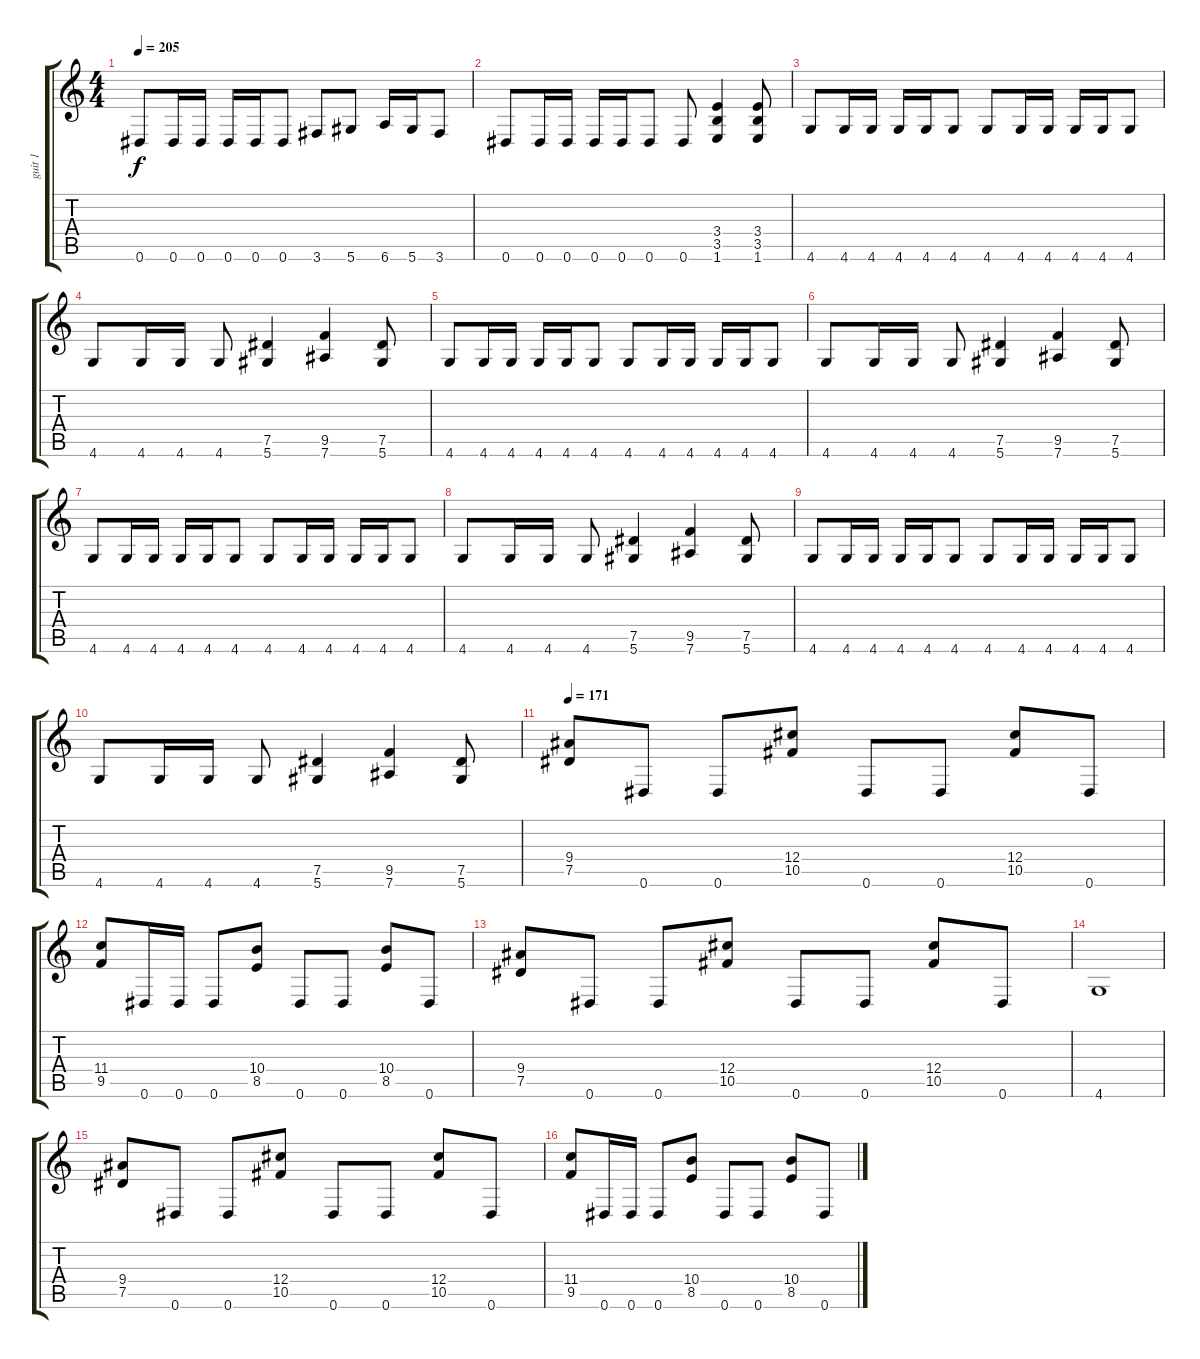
\track ("guit 1" "guit 1") {instrument distortionguitar}
\staff {score tabs}
\tuning (Eb4 Bb3 Gb3 Db3 Ab2 Eb2) {hide}
\ts (4 4)
\tempo 205
\clef g2
\ks c
0.6.8{dy f} 0.6.16 0.6.16 0.6.16 0.6.16 0.6.8 3.6.8 5.6.8 6.6.16 5.6.16 3.6.8 |
0.6.8 0.6.16 0.6.16 0.6.16 0.6.16 0.6.8 0.6.8 (3.4 3.5 1.6).4 (3.4 3.5 1.6).8 |
4.6.8 4.6.16 4.6.16 4.6.16 4.6.16 4.6.8 4.6.8 4.6.16 4.6.16 4.6.16 4.6.16 4.6.8 |
4.6.8 4.6.16 4.6.16 4.6.8 (7.5 5.6).4 (9.5 7.6).4 (7.5 5.6).8 |
4.6.8 4.6.16 4.6.16 4.6.16 4.6.16 4.6.8 4.6.8 4.6.16 4.6.16 4.6.16 4.6.16 4.6.8 |
4.6.8 4.6.16 4.6.16 4.6.8 (7.5 5.6).4 (9.5 7.6).4 (7.5 5.6).8 |
4.6.8 4.6.16 4.6.16 4.6.16 4.6.16 4.6.8 4.6.8 4.6.16 4.6.16 4.6.16 4.6.16 4.6.8 |
4.6.8 4.6.16 4.6.16 4.6.8 (7.5 5.6).4 (9.5 7.6).4 (7.5 5.6).8 |
4.6.8 4.6.16 4.6.16 4.6.16 4.6.16 4.6.8 4.6.8 4.6.16 4.6.16 4.6.16 4.6.16 4.6.8 |
4.6.8 4.6.16 4.6.16 4.6.8 (7.5 5.6).4 (9.5 7.6).4 (7.5 5.6).8 |
\tempo 171
(9.4 7.5).8 0.6.8 0.6.8 (12.4 10.5).8 0.6.8 0.6.8 (12.4 10.5).8 0.6.8 |
(11.4 9.5).8 0.6.16 0.6.16 0.6.8 (10.4 8.5).8 0.6.8 0.6.8 (10.4 8.5).8 0.6.8 |
(9.4 7.5).8 0.6.8 0.6.8 (12.4 10.5).8 0.6.8 0.6.8 (12.4 10.5).8 0.6.8 |
4.6.1 |
(9.4 7.5).8 0.6.8 0.6.8 (12.4 10.5).8 0.6.8 0.6.8 (12.4 10.5).8 0.6.8 |
(11.4 9.5).8 0.6.16 0.6.16 0.6.8 (10.4 8.5).8 0.6.8 0.6.8 (10.4 8.5).8 0.6.8
